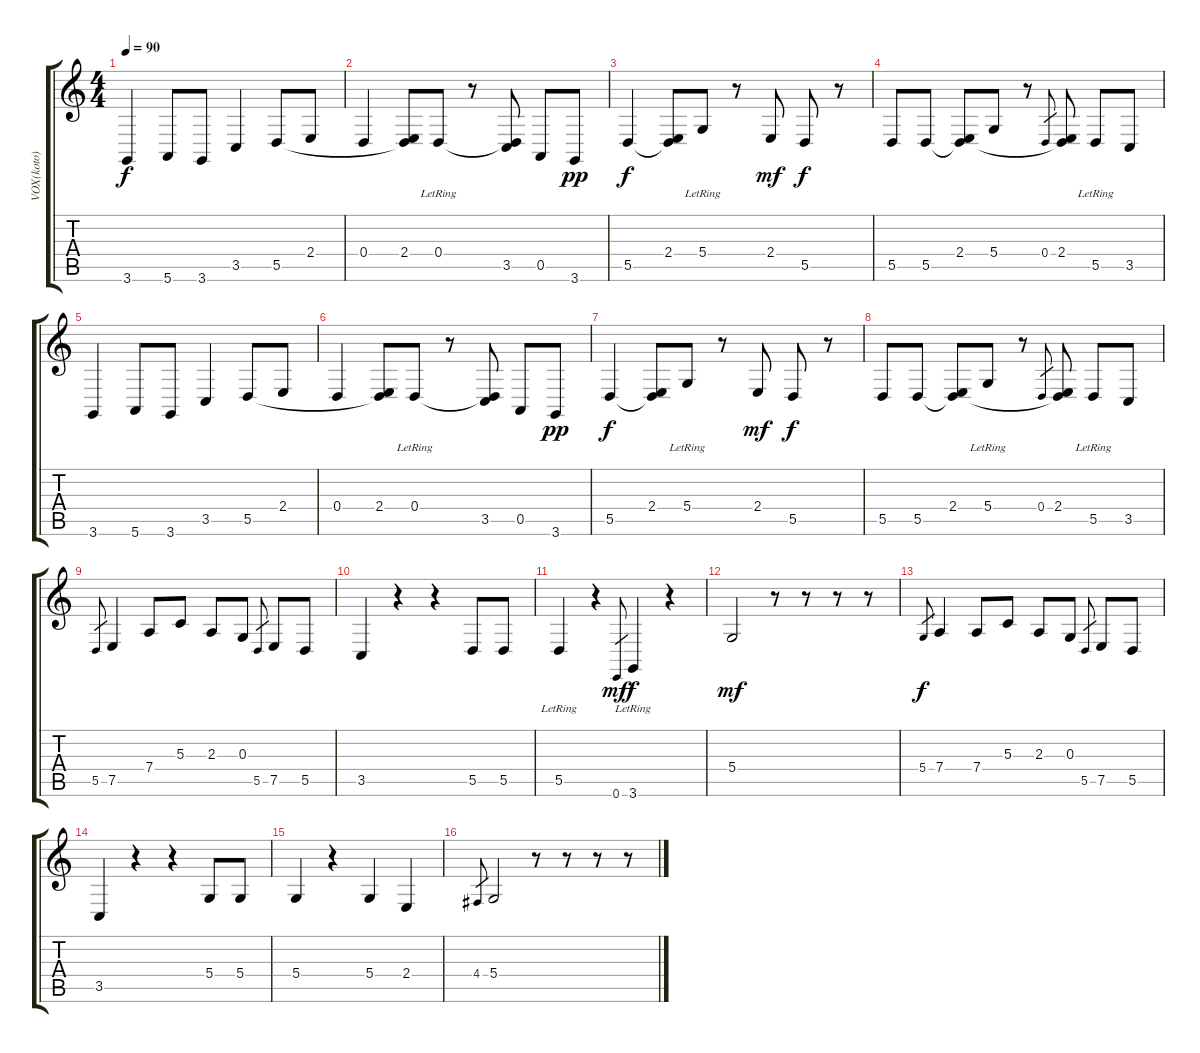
\track ("VOX(koto)" "VOX(koto)") {instrument koto}
\staff {score tabs}
\tuning (E4 B3 G3 D3 A2 E2) {hide}
\ts (4 4)
\tempo 90
\clef g2
\ks c
3.6.4{dy f} 5.6.8 3.6.8 3.5.4 5.5.8 2.4.8 |
0.4.4 (2.4 5.5{t}).8 0.4{lr}.8 r.8 (0.4{t} 3.5).8 0.5.8 3.6.8{dy pp} |
5.5.4{dy f} (2.4 5.5{t}).8 5.4{lr}.8 r.8 2.4.8{dy mf} 5.5.8{dy f} r.8 |
5.5.8 5.5.8 (2.4 5.5{t}).8 5.4.8 r.8 0.4.8{gr} (2.4 5.5{t}).8 5.5{lr}.8 3.5.8 |
3.6.4 5.6.8 3.6.8 3.5.4 5.5.8 2.4.8 |
0.4.4 (2.4 5.5{t}).8 0.4{lr}.8 r.8 (0.4{t} 3.5).8 0.5.8 3.6.8{dy pp} |
5.5.4{dy f} (2.4 5.5{t}).8 5.4{lr}.8 r.8 2.4.8{dy mf} 5.5.8{dy f} r.8 |
5.5.8 5.5.8 (2.4 5.5{t}).8 5.4{lr}.8 r.8 0.4.8{gr} (2.4 5.5{t}).8{txt ""} 5.5{lr}.8 3.5.8 |
5.5.8{gr} 7.5.4 7.4.8 5.3.8 2.3.8 0.3.8 5.5.8{gr} 7.5.8 5.5.8 |
3.5.4 r.4 r.4 5.5.8 5.5.8 |
5.5{lr}.4 r.4 0.6.8{gr dy mf} 3.6{lr}.4{dy f} r.4 |
5.4.2{dy mf} r.8 r.8 r.8 r.8 |
5.4.8{gr dy f} 7.4.4 7.4.8 5.3.8 2.3.8 0.3.8 5.5.8{gr} 7.5.8 5.5.8 |
3.5.4 r.4 r.4 5.4.8 5.4.8 |
5.4.4 r.4 5.4.4 2.4.4 |
4.4.8{gr} 5.4.2 r.8 r.8 r.8 r.8
